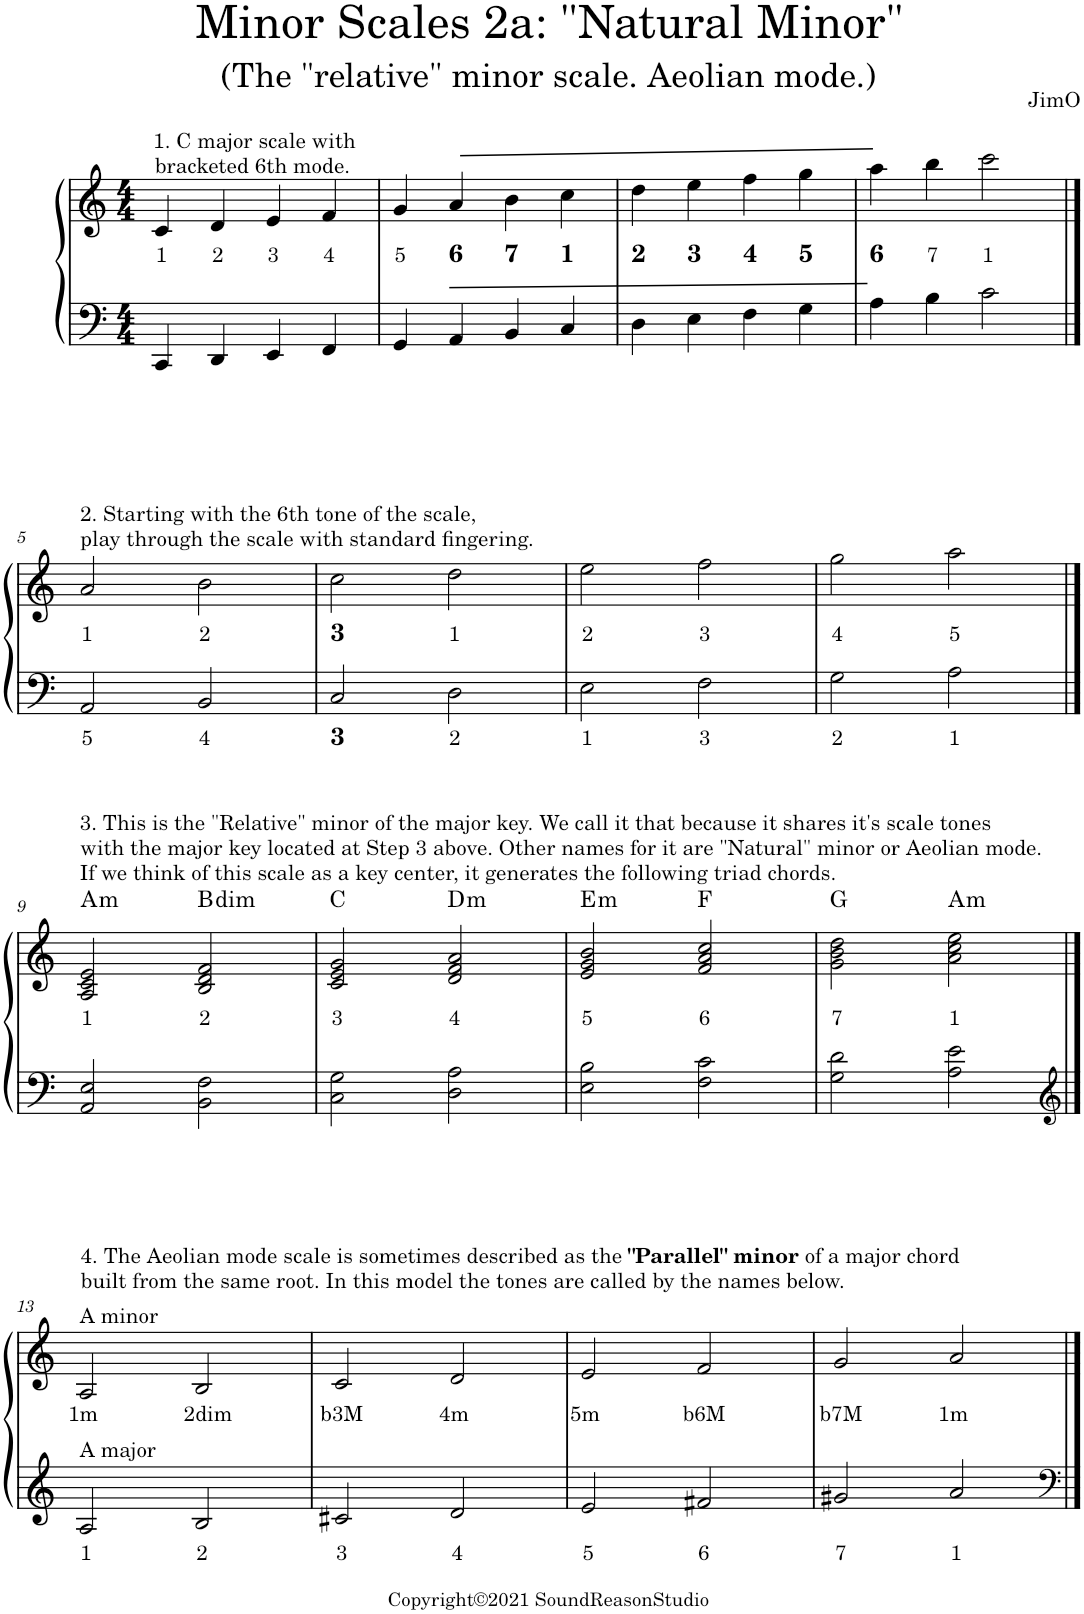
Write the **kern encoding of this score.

**kern	**text	**kern	**text	**harte
*part1	*part1	*part1	*part1	*part1
*staff2	*staff2	*staff1	*staff1	*
*I"Piano	*	*	*	*
*I'Pno.	*	*	*	*
*clefF4	*	*clefG2	*	*
*k[]	*	*k[]	*	*
*M4/4	*	*M4/4	*	*
=1	=1	=1	=1	=1
!	!	!LO:TX:a:t=1. C major scale with	!	!
!	!	!LO:TX:a:t=bracketed 6th mode.	!	!
!	!	!	!LO:LY:b	!
4CC/	.	4c/	1	.
!	!	!	!LO:LY:b	!
4DD/	.	4d/	2	.
!	!	!	!LO:LY:b	!
4EE/	.	4e/	3	.
!	!	!	!LO:LY:b	!
4FF/	.	4f/	4	.
=2	=2	=2	=2	=2
!	!	!	!LO:LY:b	!
4GG/	.	4g/	5	.
!	!	!	!LO:LY:b	!
4AA/	.	4a/	6	.
!	!	!	!LO:LY:b	!
4BB/	.	4b\	7	.
!	!	!	!LO:LY:b	!
4C/	.	4cc\	1	.
=3	=3	=3	=3	=3
!	!	!	!LO:LY:b	!
4D\	.	4dd\	2	.
!	!	!	!LO:LY:b	!
4E\	.	4ee\	3	.
!	!	!	!LO:LY:b	!
4F\	.	4ff\	4	.
!	!	!	!LO:LY:b	!
4G\	.	4gg\	5	.
=4	=4	=4	=4	=4
!	!	!	!LO:LY:b	!
4A\	.	4aa\	6	.
!	!	!	!LO:LY:b	!
4B\	.	4bb\	7	.
!	!	!	!LO:LY:b	!
2c\	.	2ccc\	1	.
!!LO:LB:g=z
==5	==5	==5	==5	==5
!	!	!LO:TX:a:t=2. Starting with the 6th tone of the scale,	!	!
!	!	!LO:TX:a:t=play through the scale with standard fingering.	!	!
!	!LO:LY:b	!	!LO:LY:b	!
2AA/	5	2a/	1	.
!	!LO:LY:b	!	!LO:LY:b	!
2BB/	4	2b\	2	.
=6	=6	=6	=6	=6
!	!LO:LY:b	!	!LO:LY:b	!
2C/	3	2cc\	3	.
!	!LO:LY:b	!	!LO:LY:b	!
2D\	2	2dd\	1	.
=7	=7	=7	=7	=7
!	!LO:LY:b	!	!LO:LY:b	!
2E\	1	2ee\	2	.
!	!LO:LY:b	!	!LO:LY:b	!
2F\	3	2ff\	3	.
=8	=8	=8	=8	=8
!	!LO:LY:b	!	!LO:LY:b	!
2G\	2	2gg\	4	.
!	!LO:LY:b	!	!LO:LY:b	!
2A\	1	2aa\	5	.
!!LO:LB:g=z
==9	==9	==9	==9	==9
!	!	!LO:TX:a:t=3. This is the "Relative" minor of the major key. We call it that because it shares it's scale tones	!	!
!	!	!LO:TX:a:t=with the major key located at Step 3 above. Other names for it are "Natural" minor or Aeolian mode.	!	!
!	!	!LO:TX:a:t=If we think of this scale as a key center, it generates the following triad chords.	!	!
!	!	!	!LO:LY:b	!LO:H:kt=m
2AA/ 2E/	.	2A/ 2c/ 2e/	1	A:min
!	!	!	!LO:LY:b	!LO:H:kt=dim
2BB\ 2F\	.	2B/ 2d/ 2f/	2	B:dim
=10	=10	=10	=10	=10
!	!	!	!LO:LY:b	!
2C\ 2G\	.	2c/ 2e/ 2g/	3	C:maj
!	!	!	!LO:LY:b	!LO:H:kt=m
2D\ 2A\	.	2d/ 2f/ 2a/	4	D:min
=11	=11	=11	=11	=11
!	!	!	!LO:LY:b	!LO:H:kt=m
2E\ 2B\	.	2e/ 2g/ 2b/	5	E:min
!	!	!	!LO:LY:b	!
2F\ 2c\	.	2f/ 2a/ 2cc/	6	F:maj
=12	=12	=12	=12	=12
!	!	!	!LO:LY:b	!
2G\ 2d\	.	2g\ 2b\ 2dd\	7	G:maj
!	!	!	!LO:LY:b	!LO:H:kt=m
2A\ 2e\	.	2a\ 2cc\ 2ee\	1	A:min
!!LO:LB:g=z
==13	==13	==13	==13	==13
*clefG2	*	*	*	*
!	!	!LO:TX:a:t=4. The Aeolian mode scale is sometimes described as the	!	!
!	!	!LO:TX:a:B:t="Parallel" minor	!	!
!	!	!LO:TX:a:t=of a major chord	!	!
!	!	!LO:TX:a:t=built from the same root. In this model the tones are called by the names below.	!	!
!	!	!LO:TX:a:t=A minor	!	!
!LO:TX:a:t=A major	!	!	!	!
!	!LO:LY:b	!	!LO:LY:b	!
2A/	1	2A/	1m	.
!	!LO:LY:b	!	!LO:LY:b	!
2B/	2	2B/	2dim	.
=14	=14	=14	=14	=14
!	!LO:LY:b	!	!LO:LY:b	!
2c#X/	3	2c/	b3M	.
!	!LO:LY:b	!	!LO:LY:b	!
2d/	4	2d/	4m	.
=15	=15	=15	=15	=15
!	!LO:LY:b	!	!LO:LY:b	!
2e/	5	2e/	5m	.
!	!LO:LY:b	!	!LO:LY:b	!
2f#X/	6	2f/	b6M	.
=16	=16	=16	=16	=16
!	!LO:LY:b	!	!LO:LY:b	!
2g#X/	7	2g/	b7M	.
!	!LO:LY:b	!	!LO:LY:b	!
2a/	1	2a/	1m	.
==	==	==	==	==
*-	*-	*-	*-	*-
